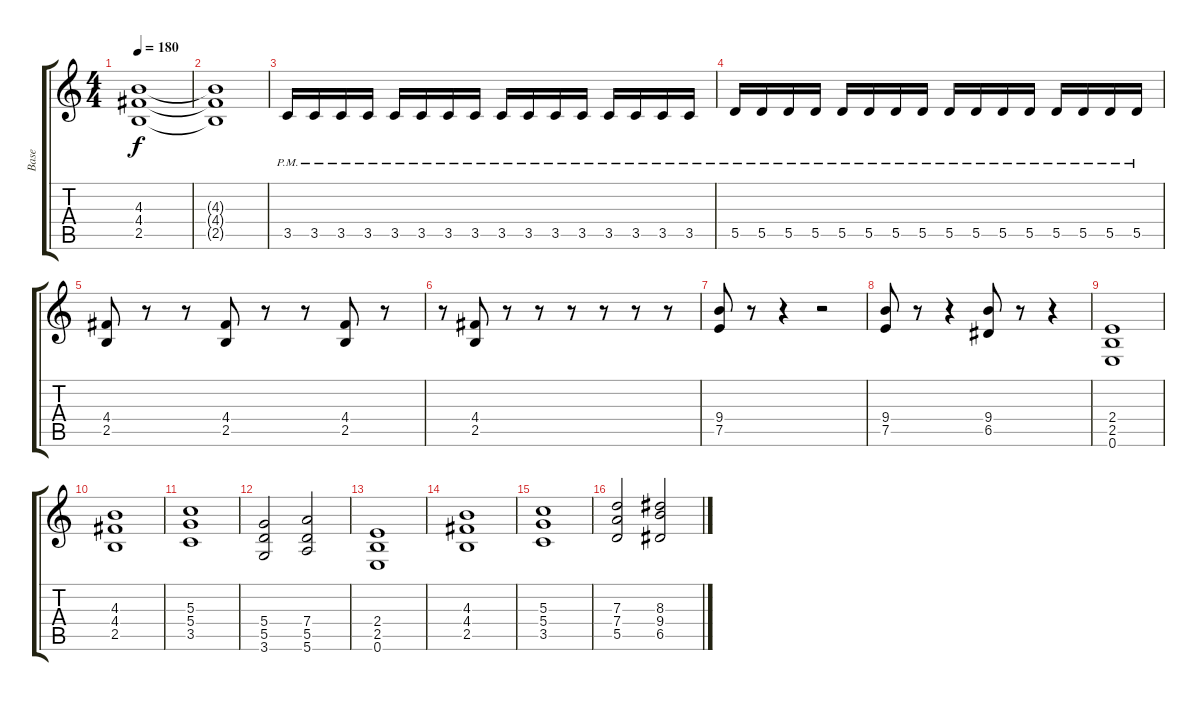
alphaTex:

\track ("Base" "Base") {instrument distortionguitar}
\staff {score tabs}
\tuning (E4 B3 G3 D3 A2 E2) {hide}
\ts (4 4)
\tempo 180
\clef g2
\ks c
(4.3 4.4 2.5).1{dy f} |
(4.3{t} 4.4{t} 2.5{t}).1 |
3.5{pm}.16 3.5{pm}.16 3.5{pm}.16 3.5{pm}.16 3.5{pm}.16 3.5{pm}.16 3.5{pm}.16 3.5{pm}.16 3.5{pm}.16 3.5{pm}.16 3.5{pm}.16 3.5{pm}.16 3.5{pm}.16 3.5{pm}.16 3.5{pm}.16 3.5{pm}.16 |
5.5{pm}.16 5.5{pm}.16 5.5{pm}.16 5.5{pm}.16 5.5{pm}.16 5.5{pm}.16 5.5{pm}.16 5.5{pm}.16 5.5{pm}.16 5.5{pm}.16 5.5{pm}.16 5.5{pm}.16 5.5{pm}.16 5.5{pm}.16 5.5{pm}.16 5.5{pm}.16 |
(4.4 2.5).8 r.8 r.8 (4.4 2.5).8 r.8 r.8 (4.4 2.5).8 r.8 |
r.8 (4.4 2.5).8 r.8 r.8 r.8 r.8 r.8 r.8 |
(9.4 7.5).8 r.8 r.4 r.2 |
(9.4 7.5).8 r.8 r.4 (9.4 6.5).8 r.8 r.4 |
(2.4 2.5 0.6).1 |
(4.3 4.4 2.5).1 |
(5.3 5.4 3.5).1 |
(5.4 5.5 3.6).2 (7.4 5.5 5.6).2 |
(2.4 2.5 0.6).1 |
(4.3 4.4 2.5).1 |
(5.3 5.4 3.5).1 |
(7.3 7.4 5.5).2 (8.3 9.4 6.5).2
